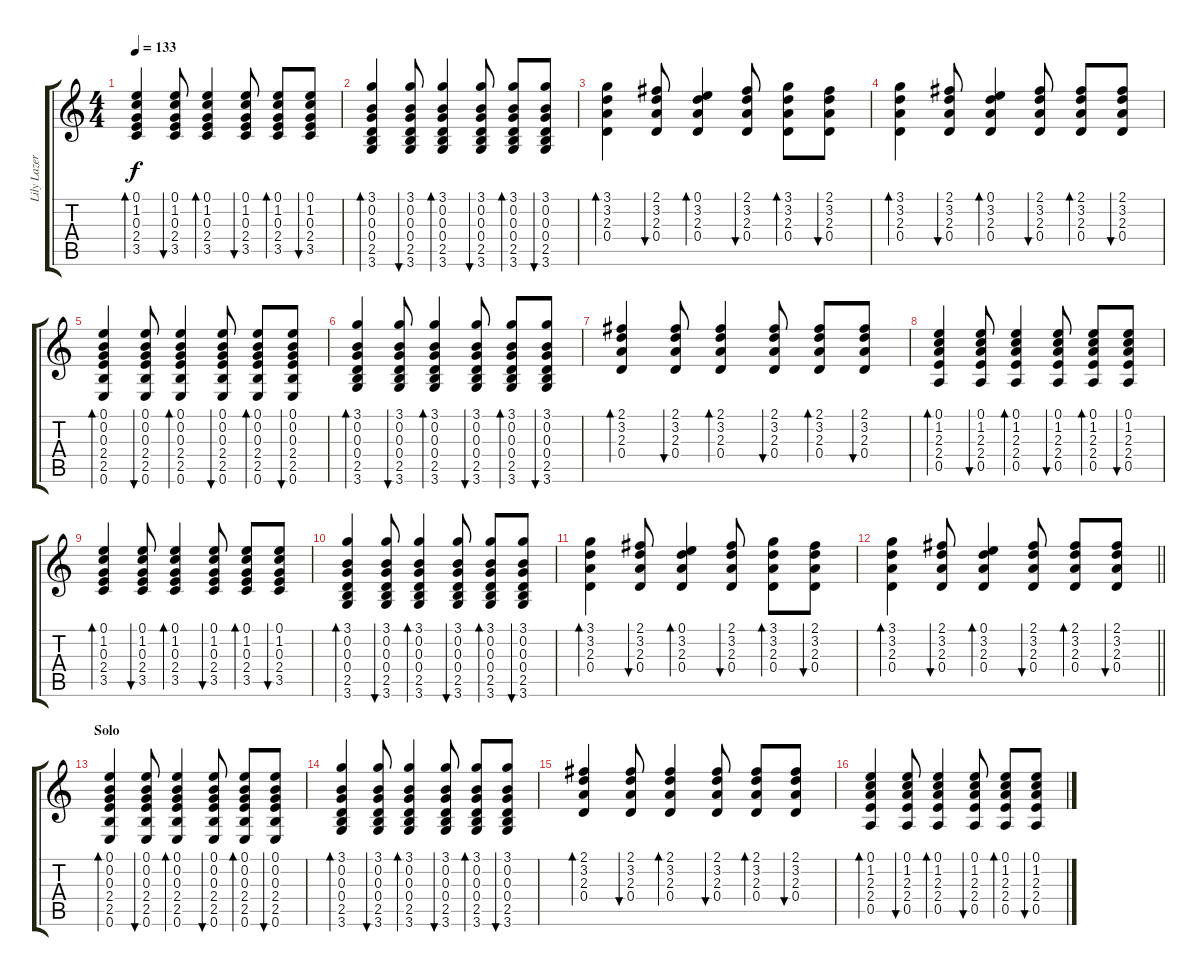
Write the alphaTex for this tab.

\track ("Lily Lazer (Guitar)" "Lily Lazer") {instrument acousticguitarsteel}
\staff {score tabs}
\tuning (E4 B3 G3 D3 A2 E2) {hide}
\ts (4 4)
\tempo 133
\clef g2
\ks c
(0.1 1.2 0.3 2.4 3.5).4{bd 30 dy f} (0.1 1.2 0.3 2.4 3.5).8{bu 30} (0.1 1.2 0.3 2.4 3.5).4{bd 30} (0.1 1.2 0.3 2.4 3.5).8{bu 30} (0.1 1.2 0.3 2.4 3.5).8{bd 30} (0.1 1.2 0.3 2.4 3.5).8{bu 30} |
(3.1 0.2 0.3 0.4 2.5 3.6).4{bd 30} (3.1 0.2 0.3 0.4 2.5 3.6).8{bu 30} (3.1 0.2 0.3 0.4 2.5 3.6).4{bd 30} (3.1 0.2 0.3 0.4 2.5 3.6).8{bu 30} (3.1 0.2 0.3 0.4 2.5 3.6).8{bd 30} (3.1 0.2 0.3 0.4 2.5 3.6).8{bu 30} |
(3.1 3.2 2.3 0.4).4{bd 30} (2.1 3.2 2.3 0.4).8{bu 30} (0.1 3.2 2.3 0.4).4{bd 30} (2.1 3.2 2.3 0.4).8{bu 30} (3.1 3.2 2.3 0.4).8{bd 30} (2.1 3.2 2.3 0.4).8{bu 30} |
(3.1 3.2 2.3 0.4).4{bd 30} (2.1 3.2 2.3 0.4).8{bu 30} (0.1 3.2 2.3 0.4).4{bd 30} (2.1 3.2 2.3 0.4).8{bu 30} (2.1 3.2 2.3 0.4).8{bd 30} (2.1 3.2 2.3 0.4).8{bu 30} |
(0.1 0.2 0.3 2.4 2.5 0.6).4{bd 60} (0.1 0.2 0.3 2.4 2.5 0.6).8{bu 30} (0.1 0.2 0.3 2.4 2.5 0.6).4{bd 30} (0.1 0.2 0.3 2.4 2.5 0.6).8{bu 30} (0.1 0.2 0.3 2.4 2.5 0.6).8{bd 30} (0.1 0.2 0.3 2.4 2.5 0.6).8{bu 30} |
(3.1 0.2 0.3 0.4 2.5 3.6).4{bd 30} (3.1 0.2 0.3 0.4 2.5 3.6).8{bu 30} (3.1 0.2 0.3 0.4 2.5 3.6).4{bd 30} (3.1 0.2 0.3 0.4 2.5 3.6).8{bu 30} (3.1 0.2 0.3 0.4 2.5 3.6).8{bd 30} (3.1 0.2 0.3 0.4 2.5 3.6).8{bu 30} |
(2.1 3.2 2.3 0.4).4{bd 30} (2.1 3.2 2.3 0.4).8{bu 30} (2.1 3.2 2.3 0.4).4{bd 30} (2.1 3.2 2.3 0.4).8{bu 30} (2.1 3.2 2.3 0.4).8{bd 30} (2.1 3.2 2.3 0.4).8{bu 30} |
(0.1 1.2 2.3 2.4 0.5).4{bd 30} (0.1 1.2 2.3 2.4 0.5).8{bu 30} (0.1 1.2 2.3 2.4 0.5).4{bd 30} (0.1 1.2 2.3 2.4 0.5).8{bu 30} (0.1 1.2 2.3 2.4 0.5).8{bd 30} (0.1 1.2 2.3 2.4 0.5).8{bu 30} |
(0.1 1.2 0.3 2.4 3.5).4{bd 30} (0.1 1.2 0.3 2.4 3.5).8{bu 30} (0.1 1.2 0.3 2.4 3.5).4{bd 30} (0.1 1.2 0.3 2.4 3.5).8{bu 30} (0.1 1.2 0.3 2.4 3.5).8{bd 30} (0.1 1.2 0.3 2.4 3.5).8{bu 30} |
(3.1 0.2 0.3 0.4 2.5 3.6).4{bd 30} (3.1 0.2 0.3 0.4 2.5 3.6).8{bu 30} (3.1 0.2 0.3 0.4 2.5 3.6).4{bd 30} (3.1 0.2 0.3 0.4 2.5 3.6).8{bu 30} (3.1 0.2 0.3 0.4 2.5 3.6).8{bd 30} (3.1 0.2 0.3 0.4 2.5 3.6).8{bu 30} |
(3.1 3.2 2.3 0.4).4{bd 30} (2.1 3.2 2.3 0.4).8{bu 30} (0.1 3.2 2.3 0.4).4{bd 30} (2.1 3.2 2.3 0.4).8{bu 30} (3.1 3.2 2.3 0.4).8{bd 30} (2.1 3.2 2.3 0.4).8{bu 30} |
\barLineRight lightlight
(3.1 3.2 2.3 0.4).4{bd 30} (2.1 3.2 2.3 0.4).8{bu 30} (0.1 3.2 2.3 0.4).4{bd 30} (2.1 3.2 2.3 0.4).8{bu 30} (2.1 3.2 2.3 0.4).8{bd 30} (2.1 3.2 2.3 0.4).8{bu 30} |
\section ("" "Solo")
(0.1 0.2 0.3 2.4 2.5 0.6).4{bd 60} (0.1 0.2 0.3 2.4 2.5 0.6).8{bu 30} (0.1 0.2 0.3 2.4 2.5 0.6).4{bd 30} (0.1 0.2 0.3 2.4 2.5 0.6).8{bu 30} (0.1 0.2 0.3 2.4 2.5 0.6).8{bd 30} (0.1 0.2 0.3 2.4 2.5 0.6).8{bu 30} |
(3.1 0.2 0.3 0.4 2.5 3.6).4{bd 30} (3.1 0.2 0.3 0.4 2.5 3.6).8{bu 30} (3.1 0.2 0.3 0.4 2.5 3.6).4{bd 30} (3.1 0.2 0.3 0.4 2.5 3.6).8{bu 30} (3.1 0.2 0.3 0.4 2.5 3.6).8{bd 30} (3.1 0.2 0.3 0.4 2.5 3.6).8{bu 30} |
(2.1 3.2 2.3 0.4).4{bd 30} (2.1 3.2 2.3 0.4).8{bu 30} (2.1 3.2 2.3 0.4).4{bd 30} (2.1 3.2 2.3 0.4).8{bu 30} (2.1 3.2 2.3 0.4).8{bd 30} (2.1 3.2 2.3 0.4).8{bu 30} |
(0.1 1.2 2.3 2.4 0.5).4{bd 30} (0.1 1.2 2.3 2.4 0.5).8{bu 30} (0.1 1.2 2.3 2.4 0.5).4{bd 30} (0.1 1.2 2.3 2.4 0.5).8{bu 30} (0.1 1.2 2.3 2.4 0.5).8{bd 30} (0.1 1.2 2.3 2.4 0.5).8{bu 30}
